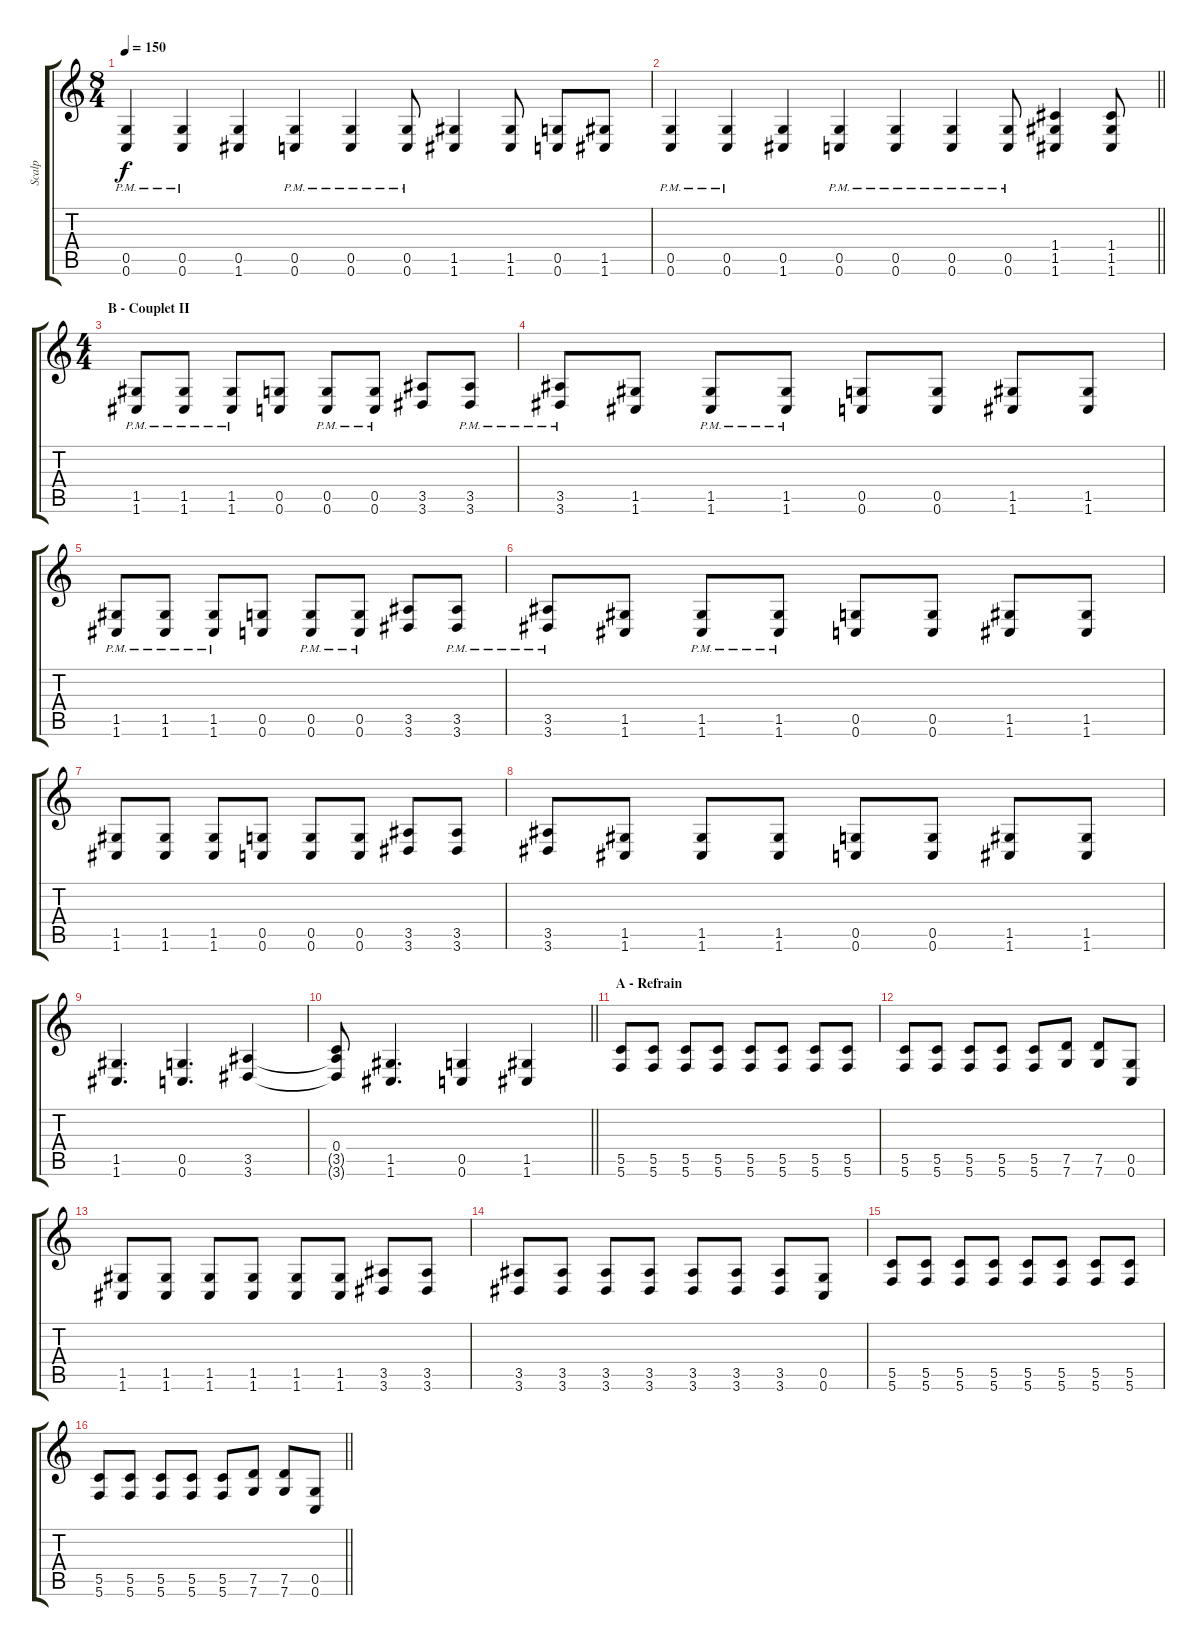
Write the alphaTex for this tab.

\track ("Scalp" "Scalp") {instrument distortionguitar}
\staff {score tabs}
\tuning (D4 A3 F3 C3 G2 C2) {hide}
\ts (8 4)
\tempo 150
\clef g2
\ks c
(0.5{pm} 0.6{pm}).4{dy f} (0.5{pm} 0.6{pm}).4 (0.5 1.6).4 (0.5{pm} 0.6{pm}).4 (0.5{pm} 0.6{pm}).4 (0.5{pm} 0.6{pm}).8 (1.5 1.6).4 (1.5 1.6).8 (0.5 0.6).8 (1.5 1.6).8 |
\barLineRight lightlight
(0.5{pm} 0.6{pm}).4 (0.5{pm} 0.6{pm}).4 (0.5 1.6).4 (0.5{pm} 0.6{pm}).4 (0.5{pm} 0.6{pm}).4 (0.5{pm} 0.6{pm}).4 (0.5{pm} 0.6{pm}).8 (1.4 1.5 1.6).4 (1.4 1.5 1.6).8 |
\ts (4 4)
\section ("" "B - Couplet II")
(1.5{pm} 1.6{pm}).8 (1.5{pm} 1.6{pm}).8 (1.5{pm} 1.6{pm}).8 (0.5 0.6).8 (0.5{pm} 0.6{pm}).8 (0.5{pm} 0.6{pm}).8 (3.5 3.6).8 (3.5{pm} 3.6{pm}).8 |
(3.5{pm} 3.6{pm}).8 (1.5 1.6).8 (1.5{pm} 1.6{pm}).8 (1.5{pm} 1.6{pm}).8 (0.5 0.6).8 (0.5 0.6).8 (1.5 1.6).8 (1.5 1.6).8 |
(1.5{pm} 1.6{pm}).8 (1.5{pm} 1.6{pm}).8 (1.5{pm} 1.6{pm}).8 (0.5 0.6).8 (0.5{pm} 0.6{pm}).8 (0.5{pm} 0.6{pm}).8 (3.5 3.6).8 (3.5{pm} 3.6{pm}).8 |
(3.5{pm} 3.6{pm}).8 (1.5 1.6).8 (1.5{pm} 1.6{pm}).8 (1.5{pm} 1.6{pm}).8 (0.5 0.6).8 (0.5 0.6).8 (1.5 1.6).8 (1.5 1.6).8 |
(1.5 1.6).8 (1.5 1.6).8 (1.5 1.6).8 (0.5 0.6).8 (0.5 0.6).8 (0.5 0.6).8 (3.5 3.6).8 (3.5 3.6).8 |
(3.5 3.6).8 (1.5 1.6).8 (1.5 1.6).8 (1.5 1.6).8 (0.5 0.6).8 (0.5 0.6).8 (1.5 1.6).8 (1.5 1.6).8 |
(1.5 1.6).4{d} (0.5 0.6).4{d} (3.5 3.6).4 |
\barLineRight lightlight
(0.4 3.5{t} 3.6{t}).8 (1.5 1.6).4{d} (0.5 0.6).4 (1.5 1.6).4 |
\section ("" "A - Refrain")
(5.5 5.6).8 (5.5 5.6).8 (5.5 5.6).8 (5.5 5.6).8 (5.5 5.6).8 (5.5 5.6).8 (5.5 5.6).8 (5.5 5.6).8 |
(5.5 5.6).8 (5.5 5.6).8 (5.5 5.6).8 (5.5 5.6).8 (5.5 5.6).8 (7.5 7.6).8 (7.5 7.6).8 (0.5 0.6).8 |
(1.5 1.6).8 (1.5 1.6).8 (1.5 1.6).8 (1.5 1.6).8 (1.5 1.6).8 (1.5 1.6).8 (3.5 3.6).8 (3.5 3.6).8 |
(3.5 3.6).8 (3.5 3.6).8 (3.5 3.6).8 (3.5 3.6).8 (3.5 3.6).8 (3.5 3.6).8 (3.5 3.6).8 (0.5 0.6).8 |
(5.5 5.6).8 (5.5 5.6).8 (5.5 5.6).8 (5.5 5.6).8 (5.5 5.6).8 (5.5 5.6).8 (5.5 5.6).8 (5.5 5.6).8 |
\barLineRight lightlight
(5.5 5.6).8 (5.5 5.6).8 (5.5 5.6).8 (5.5 5.6).8 (5.5 5.6).8 (7.5 7.6).8 (7.5 7.6).8 (0.5 0.6).8
